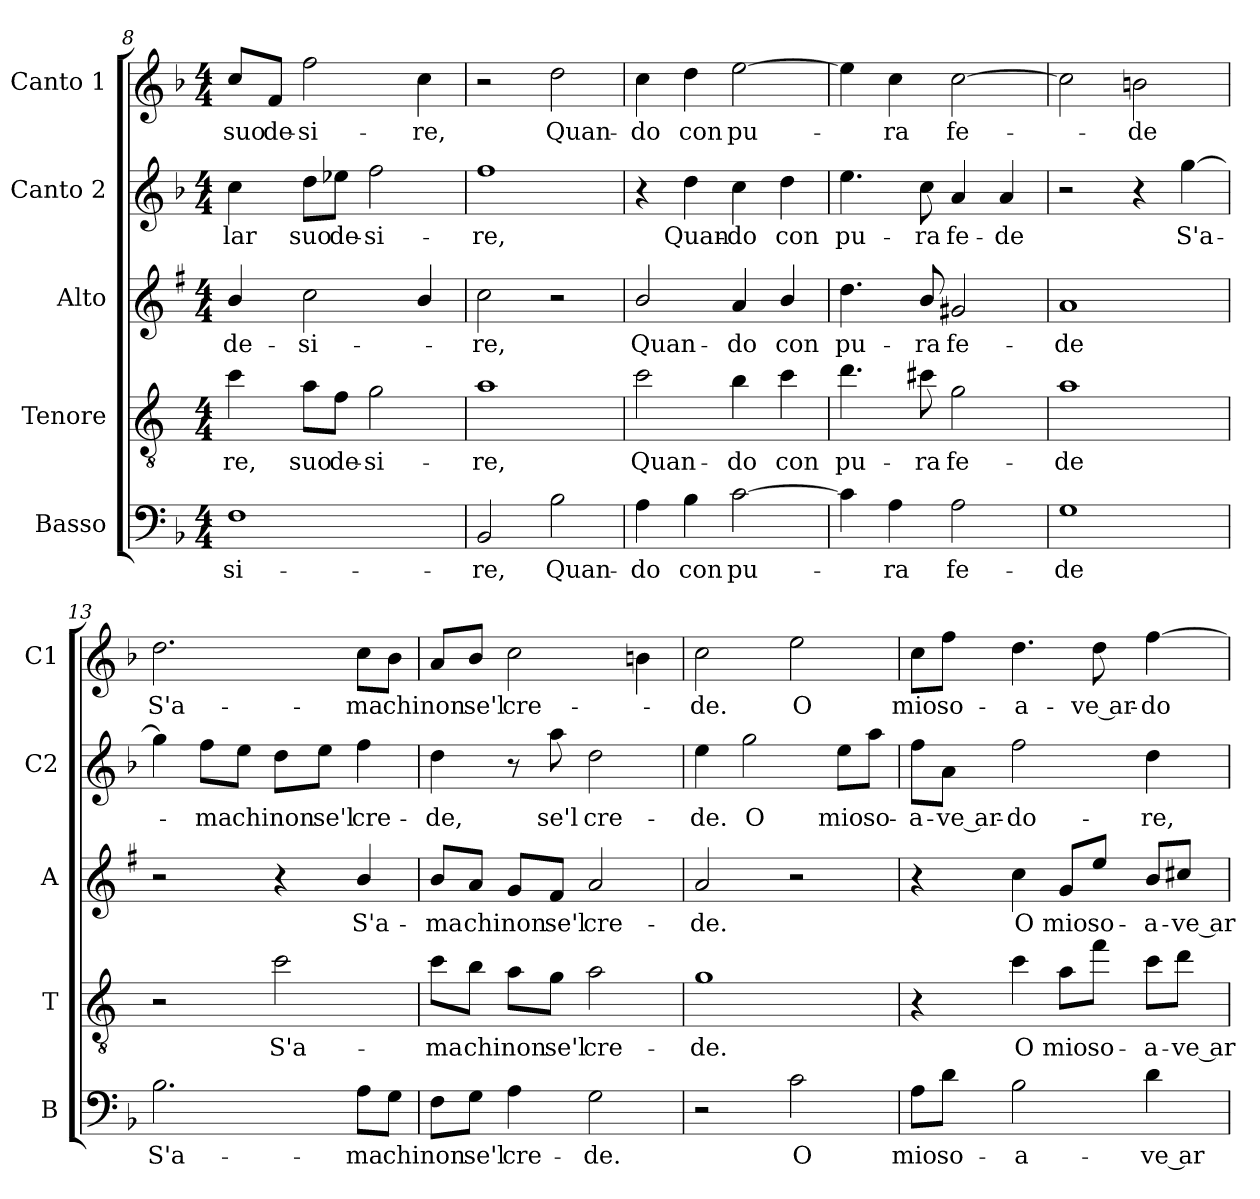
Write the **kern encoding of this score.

**kern	**text	**kern	**text	**kern	**text	**kern	**text	**kern	**text
*part5	*part5	*part4	*part4	*part3	*part3	*part2	*part2	*part1	*part1
*staff5	*staff5	*staff4	*staff4	*staff3	*staff3	*staff2	*staff2	*staff1	*staff1
*I"Basso	*	*I"Tenore	*	*I"Alto	*	*I"Canto 2	*	*I"Canto 1	*
*I'B	*	*I'T	*	*I'A	*	*I'C2	*	*I'C1	*
*clefF4	*	*clefGv2	*	*clefG2	*	*clefG2	*	*clefG2	*
*	*	*ITrd4c7	*	*ITrd1c2	*	*	*	*	*
*k[b-]	*	*k[b-]	*	*k[b-]	*	*k[b-]	*	*k[b-]	*
*F:	*	*F:	*	*F:	*	*F:	*	*F:	*
*M4/4	*	*M4/4	*	*M4/4	*	*M4/4	*	*M4/4	*
=8	=8	=8	=8	=8	=8	=8	=8	=8	=8
!	!LO:LY:b	!	!LO:LY:b	!	!LO:LY:b	!	!LO:LY:b	!	!LO:LY:b
1F	-si-	4f\	-re,	4a/	de-	4cc\	-lar	8cc/L	suo
!	!	!	!	!	!	!	!	!	!LO:LY:b
.	.	.	.	.	.	.	.	8f/J	de-
!	!	!	!LO:LY:b	!	!LO:LY:b	!	!LO:LY:b	!	!LO:LY:b
.	.	8d\L	suo	2b-\	-si-	8dd\L	suo	2ff\	-si-
!	!	!	!LO:LY:b	!	!	!	!LO:LY:b	!	!
.	.	8B-\J	de-	.	.	8ee-X\J	de-	.	.
!	!	!	!LO:LY:b	!	!	!	!LO:LY:b	!	!
.	.	2c\	-si-	.	.	2ff\	-si-	.	.
!	!	!	!	!	!	!	!	!	!LO:LY:b
.	.	.	.	4a/	.	.	.	4cc\	-re,
=9	=9	=9	=9	=9	=9	=9	=9	=9	=9
!	!LO:LY:b	!	!LO:LY:b	!	!LO:LY:b	!	!LO:LY:b	!	!
2BB-/	-re,	1d	-re,	2b-\	-re,	1ff	-re,	2r	.
!	!LO:LY:b	!	!	!	!	!	!	!	!LO:LY:b
2B-\	Quan-	.	.	2r	.	.	.	2dd\	Quan-
!!LO:PB:g=z
=10	=10	=10	=10	=10	=10	=10	=10	=10	=10
!	!LO:LY:b	!	!LO:LY:b	!	!LO:LY:b	!	!	!	!LO:LY:b
4A\	-do	2f\	Quan-	2a/	Quan-	4r	.	4cc\	-do
!	!LO:LY:b	!	!	!	!	!	!LO:LY:b	!	!LO:LY:b
4B-\	con	.	.	.	.	4dd\	Quan-	4dd\	con
!	!LO:LY:b	!	!LO:LY:b	!	!LO:LY:b	!	!LO:LY:b	!	!LO:LY:b
[2c\	pu-	4e\	-do	4g/	-do	4cc\	-do	[2ee\	pu-
!	!	!	!LO:LY:b	!	!LO:LY:b	!	!LO:LY:b	!	!
.	.	4f\	con	4a/	con	4dd\	con	.	.
=11	=11	=11	=11	=11	=11	=11	=11	=11	=11
!	!	!	!LO:LY:b	!	!LO:LY:b	!	!LO:LY:b	!	!
4c\]	.	4.g\	pu-	4.cc\	pu-	4.ee\	pu-	4ee\]	.
!	!LO:LY:b	!	!	!	!	!	!	!	!LO:LY:b
4A\	-ra	.	.	.	.	.	.	4cc\	-ra
!	!	!	!LO:LY:b	!	!LO:LY:b	!	!LO:LY:b	!	!
.	.	8f#X\	-ra	8a/	-ra	8cc\	-ra	.	.
!	!LO:LY:b	!	!LO:LY:b	!	!LO:LY:b	!	!LO:LY:b	!	!LO:LY:b
2A\	fe-	2c\	fe-	2f#X/	fe-	4a/	fe-	[2cc\	fe-
!	!	!	!	!	!	!	!LO:LY:b	!	!
.	.	.	.	.	.	4a/	-de	.	.
=12	=12	=12	=12	=12	=12	=12	=12	=12	=12
!	!LO:LY:b	!	!LO:LY:b	!	!LO:LY:b	!	!	!	!
1G	-de	1d	-de	1g	-de	2r	.	2cc\]	.
!	!	!	!	!	!	!	!	!	!LO:LY:b
.	.	.	.	.	.	4r	.	2bn\	-de
!	!	!	!	!	!	!	!LO:LY:b	!	!
.	.	.	.	.	.	[4gg\	S'a-	.	.
=13	=13	=13	=13	=13	=13	=13	=13	=13	=13
!	!LO:LY:b	!	!	!	!	!	!	!	!LO:LY:b
2.B-\	S'a-	2r	.	2r	.	4gg\]	.	2.dd\	S'a-
!	!	!	!	!	!	!	!LO:LY:b	!	!
.	.	.	.	.	.	8ff\L	-ma	.	.
!	!	!	!	!	!	!	!LO:LY:b	!	!
.	.	.	.	.	.	8ee\J	chi	.	.
!	!	!	!LO:LY:b	!	!	!	!LO:LY:b	!	!
.	.	2f\	S'a-	4r	.	8dd\L	non	.	.
!	!	!	!	!	!	!	!LO:LY:b	!	!
.	.	.	.	.	.	8ee\J	se'l	.	.
!	!LO:LY:b	!	!	!	!LO:LY:b	!	!LO:LY:b	!	!LO:LY:b
8A\L	-ma	.	.	4a/	S'a-	4ff\	cre-	8cc\L	-ma
!	!LO:LY:b	!	!	!	!	!	!	!	!LO:LY:b
8G\J	chi	.	.	.	.	.	.	8b-\J	chi
=14	=14	=14	=14	=14	=14	=14	=14	=14	=14
!	!LO:LY:b	!	!LO:LY:b	!	!LO:LY:b	!	!LO:LY:b	!	!LO:LY:b
8F\L	non	8f\L	-ma	8a/L	-ma	4dd\	-de,	8a/L	non
!	!LO:LY:b	!	!LO:LY:b	!	!LO:LY:b	!	!	!	!LO:LY:b
8G\J	se'l	8e\J	chi	8g/J	chi	.	.	8b-/J	se'l
!	!LO:LY:b	!	!LO:LY:b	!	!LO:LY:b	!	!	!	!LO:LY:b
4A\	cre-	8d\L	non	8f/L	non	8r	.	2cc\	cre-
!	!	!	!LO:LY:b	!	!LO:LY:b	!	!LO:LY:b	!	!
.	.	8c\J	se'l	8e/J	se'l	8aa\	se'l	.	.
!	!LO:LY:b	!	!LO:LY:b	!	!LO:LY:b	!	!LO:LY:b	!	!
2G\	-de.	2d\	cre-	2g/	cre-	2dd\	cre-	.	.
.	.	.	.	.	.	.	.	4bn\	.
!!LO:LB:g=z
=15	=15	=15	=15	=15	=15	=15	=15	=15	=15
!	!	!	!LO:LY:b	!	!LO:LY:b	!	!LO:LY:b	!	!LO:LY:b
2r	.	1c	-de.	2g/	-de.	4ee\	-de.	2cc\	-de.
!	!	!	!	!	!	!	!LO:LY:b	!	!
.	.	.	.	.	.	2gg\	O	.	.
!	!LO:LY:b	!	!	!	!	!	!	!	!LO:LY:b
2c\	O	.	.	2r	.	.	.	2ee\	O
!	!	!	!	!	!	!	!LO:LY:b	!	!
.	.	.	.	.	.	8ee\L	mio	.	.
!	!	!	!	!	!	!	!LO:LY:b	!	!
.	.	.	.	.	.	8aa\J	so-	.	.
=16	=16	=16	=16	=16	=16	=16	=16	=16	=16
!	!LO:LY:b	!	!	!	!	!	!LO:LY:b	!	!LO:LY:b
8A\L	mio	4r	.	4r	.	8ff\L	-a-	8cc\L	mio
!	!LO:LY:b	!	!	!	!	!	!LO:LY:b	!	!LO:LY:b
8d\J	so-	.	.	.	.	8a\J	-ve ar-	8ff\J	so-
!	!LO:LY:b	!	!LO:LY:b	!	!LO:LY:b	!	!LO:LY:b	!	!LO:LY:b
2B-\	-a-	4f\	O	4b-\	O	2ff\	-do-	4.dd\	-a-
!	!	!	!LO:LY:b	!	!LO:LY:b	!	!	!	!
.	.	8d\L	mio	8f/L	mio	.	.	.	.
!	!	!	!LO:LY:b	!	!LO:LY:b	!	!	!	!LO:LY:b
.	.	8b-\J	so-	8dd/J	so-	.	.	8dd\	-ve ar-
!	!LO:LY:b	!	!LO:LY:b	!	!LO:LY:b	!	!LO:LY:b	!	!LO:LY:b
4d\	-ve ar-	8f\L	-a-	8a/L	-a-	4dd\	-re,	[4ff\	-do-
!	!	!	!LO:LY:b	!	!LO:LY:b	!	!	!	!
.	.	8g\J	-ve ar-	8bn/J	-ve ar-	.	.	.	.
=	=	=	=	=	=	=	=	=	=
*-	*-	*-	*-	*-	*-	*-	*-	*-	*-
